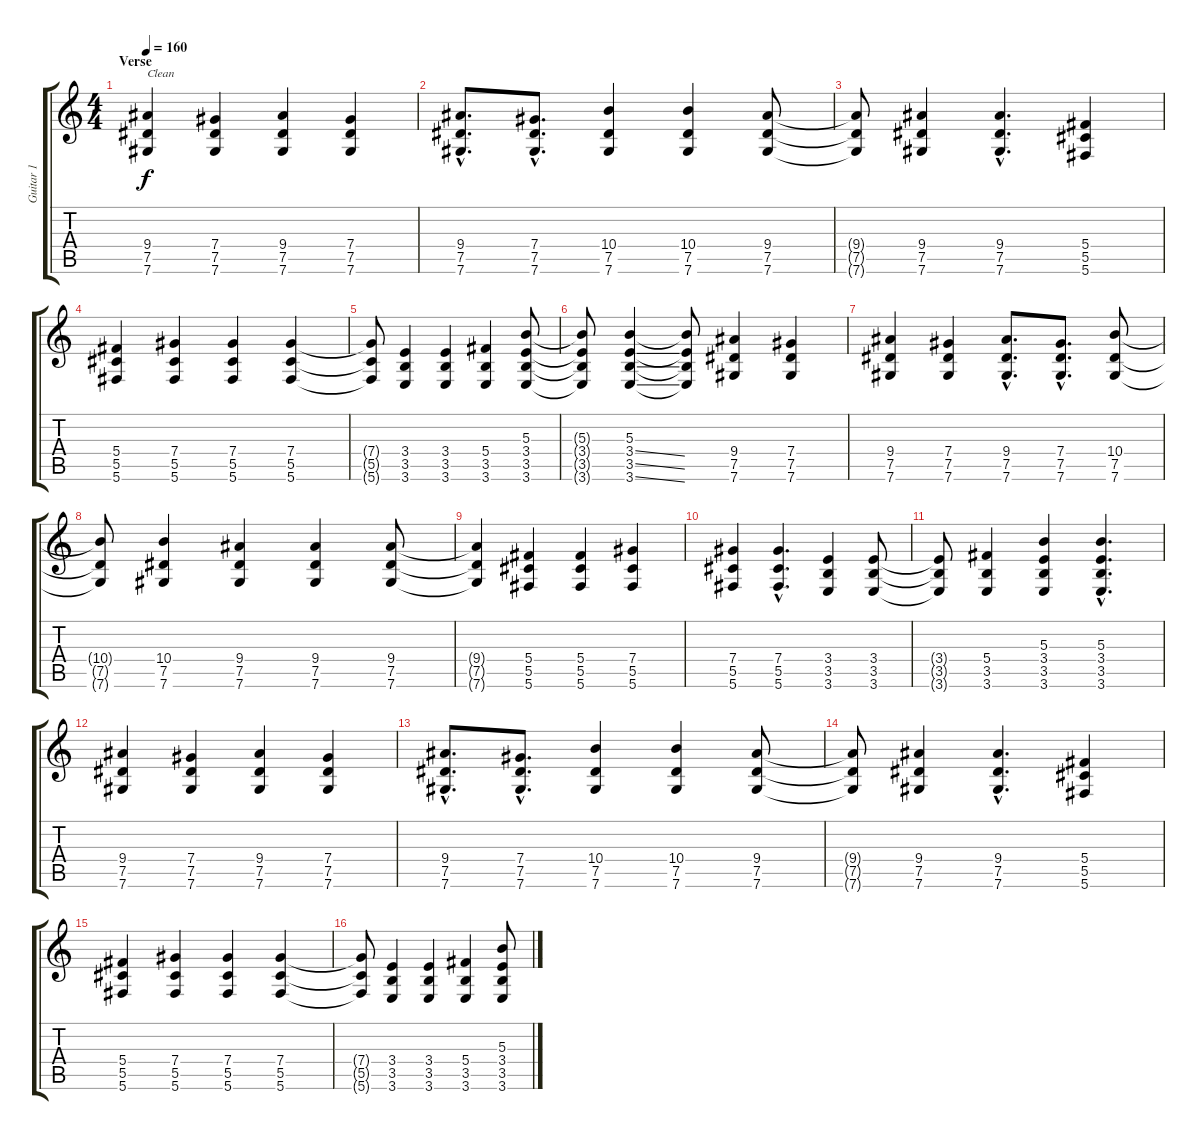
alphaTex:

\track ("Guitar 1" "Guitar 1") {instrument distortionguitar}
\staff {score tabs}
\tuning (Eb4 Bb3 Gb3 Db3 Ab2 Db2) {hide}
\ts (4 4)
\section ("" "Verse")
\tempo 160
\clef g2
\ks c
(9.4 7.5 7.6).4{txt "Clean" dy f instrument electricguitarclean} (7.4 7.5 7.6).4 (9.4 7.5 7.6).4 (7.4 7.5 7.6).4 |
(9.4{hac} 7.5{hac} 7.6{hac}).8{d} (7.4{hac} 7.5{hac} 7.6{hac}).8{d} (10.4 7.5 7.6).4 (10.4 7.5 7.6).4 (9.4 7.5 7.6).8 |
(9.4{t} 7.5{t} 7.6{t}).8 (9.4 7.5 7.6).4 (9.4{hac} 7.5{hac} 7.6{hac}).4{d} (5.4 5.5 5.6).4 |
(5.4 5.5 5.6).4 (7.4 5.5 5.6).4 (7.4 5.5 5.6).4 (7.4 5.5 5.6).4 |
(7.4{t} 5.5{t} 5.6{t}).8 (3.4 3.5 3.6).4 (3.4 3.5 3.6).4 (5.4 3.5 3.6).4 (5.3 3.4 3.5 3.6).8 |
(5.3{t} 3.4{t} 3.5{t} 3.6{t}).8 (5.3 3.4{ss} 3.5{ss} 3.6{ss}).4 (5.3{t} 3.4{t} 3.5{t} 3.6{t}).8 (9.4 7.5 7.6).4 (7.4 7.5 7.6).4 |
(9.4 7.5 7.6).4 (7.4 7.5 7.6).4 (9.4{hac} 7.5{hac} 7.6{hac}).8{d} (7.4{hac} 7.5{hac} 7.6{hac}).8{d} (10.4 7.5 7.6).8 |
(10.4{t} 7.5{t} 7.6{t}).8 (10.4 7.5 7.6).4 (9.4 7.5 7.6).4 (9.4 7.5 7.6).4 (9.4 7.5 7.6).8 |
(9.4{t} 7.5{t} 7.6{t}).4 (5.4 5.5 5.6).4 (5.4 5.5 5.6).4 (7.4 5.5 5.6).4 |
(7.4 5.5 5.6).4 (7.4{hac} 5.5{hac} 5.6{hac}).4{d} (3.4 3.5 3.6).4 (3.4 3.5 3.6).8 |
(3.4{t} 3.5{t} 3.6{t}).8 (5.4 3.5 3.6).4 (5.3 3.4 3.5 3.6).4 (5.3{hac} 3.4{hac} 3.5{hac} 3.6{hac}).4{d} |
(9.4 7.5 7.6).4 (7.4 7.5 7.6).4 (9.4 7.5 7.6).4 (7.4 7.5 7.6).4 |
(9.4{hac} 7.5{hac} 7.6{hac}).8{d} (7.4{hac} 7.5{hac} 7.6{hac}).8{d} (10.4 7.5 7.6).4 (10.4 7.5 7.6).4 (9.4 7.5 7.6).8 |
(9.4{t} 7.5{t} 7.6{t}).8 (9.4 7.5 7.6).4 (9.4{hac} 7.5{hac} 7.6{hac}).4{d} (5.4 5.5 5.6).4 |
(5.4 5.5 5.6).4 (7.4 5.5 5.6).4 (7.4 5.5 5.6).4 (7.4 5.5 5.6).4 |
(7.4{t} 5.5{t} 5.6{t}).8 (3.4 3.5 3.6).4 (3.4 3.5 3.6).4 (5.4 3.5 3.6).4 (5.3 3.4 3.5 3.6).8
